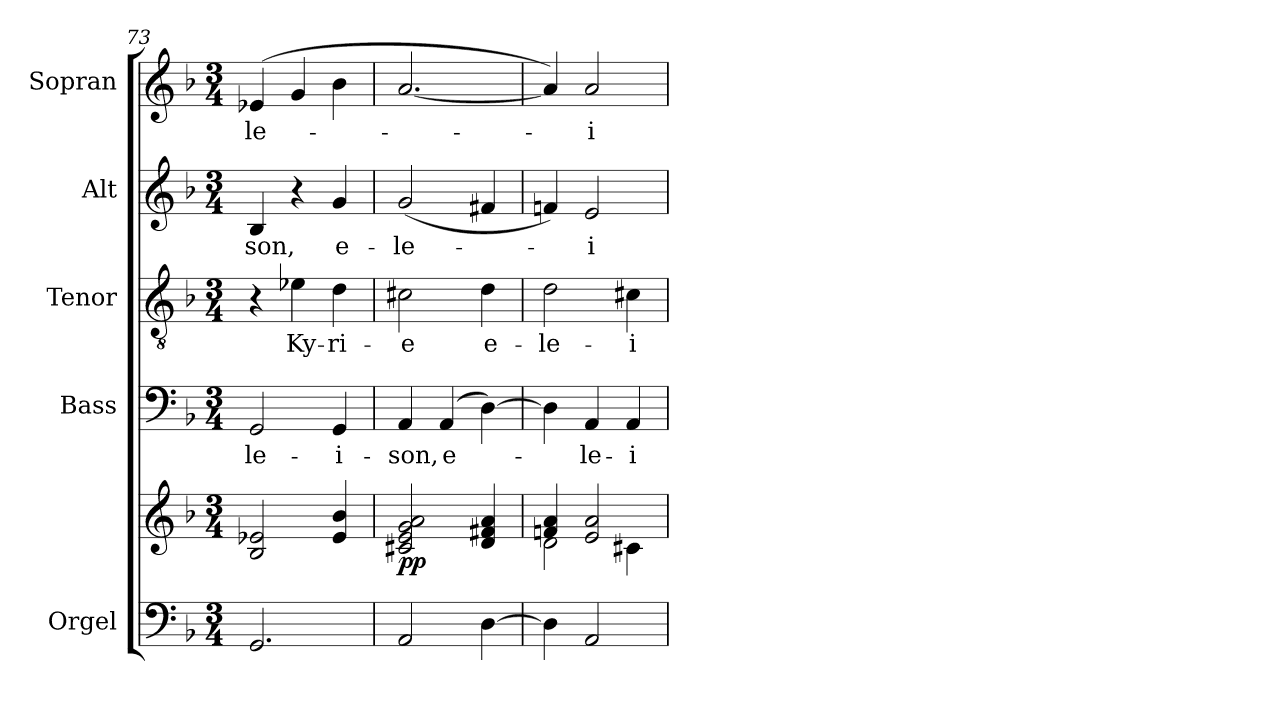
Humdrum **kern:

**kern	**kern	**dynam	**kern	**text	**kern	**text	**kern	**text	**kern	**text
*part5	*part5	*part5	*part4	*part4	*part3	*part3	*part2	*part2	*part1	*part1
*staff6	*staff5	*staff5/6	*staff4	*staff4	*staff3	*staff3	*staff2	*staff2	*staff1	*staff1
*I"Orgel	*	*	*I"Bass	*	*I"Tenor	*	*I"Alt	*	*I"Sopran	*
*I'Org.	*	*	*I'B.	*	*I'T.	*	*I'A.	*	*I'S.	*
*clefF4	*clefG2	*	*clefF4	*	*clefGv2	*	*clefG2	*	*clefG2	*
*k[b-]	*k[b-]	*	*k[b-]	*	*k[b-]	*	*k[b-]	*	*k[b-]	*
*F:	*F:	*	*F:	*	*F:	*	*F:	*	*F:	*
*M3/4	*M3/4	*	*M3/4	*	*M3/4	*	*M3/4	*	*M3/4	*
=73	=73	=73	=73	=73	=73	=73	=73	=73	=73	=73
!	!	!	!	!LO:LY:b	!	!	!	!LO:LY:b	!	!LO:LY:b
2.GG/	2B-/ 2e-X/	.	2GG/	-le-	4r	.	4B-/	-son,	(4e-X/	-le-
!	!	!	!	!	!	!LO:LY:b	!	!	!	!
.	.	.	.	.	4e-X\	Ky-	4r	.	4g/	.
!	!	!	!	!LO:LY:b	!	!LO:LY:b	!	!LO:LY:b	!	!
.	4e-/ 4b-/	.	4GG/	-i-	4d\	-ri-	4g/	e-	4b-\	.
=74	=74	=74	=74	=74	=74	=74	=74	=74	=74	=74
!	!	!LO:DY:b	!	!LO:LY:b	!	!LO:LY:b	!	!LO:LY:b	!	!
2AA/	2c#X/ 2e/ 2g/ 2a/	pp	4AA/	-son,	2c#X\	-e	(<2g/	-le-	[2.a/	.
!	!	!	!	!LO:LY:b	!	!	!	!	!	!
.	.	.	(4AA/	e-	.	.	.	.	.	.
!	!	!	!	!	!	!LO:LY:b	!	!	!	!
[4D\	4d/ 4f#X/ 4a/	.	[4D\)	.	4d\	e-	4f#X/	.	.	.
=75	=75	=75	=75	=75	=75	=75	=75	=75	=75	=75
*	*^	*	*	*	*	*	*	*	*	*
!	!	!	!	!	!	!	!LO:LY:b	!	!	!	!
4D\]	4fn/ 4a/	2d\	.	4D\]	.	2d\	-le-	4fn/)	.	4a/])	.
!	!	!	!	!	!LO:LY:b	!	!	!	!LO:LY:b	!	!LO:LY:b
2AA/	2e/ 2a/	.	.	4AA/	-le-	.	.	2e/	-i-	2a/	-i-
!	!	!	!	!	!LO:LY:b	!	!LO:LY:b	!	!	!	!
.	.	4c#X\	.	4AA/	-i-	4c#X\	-i-	.	.	.	.
*	*v	*v	*	*	*	*	*	*	*	*	*
=	=	=	=	=	=	=	=	=	=	=
*-	*-	*-	*-	*-	*-	*-	*-	*-	*-	*-
